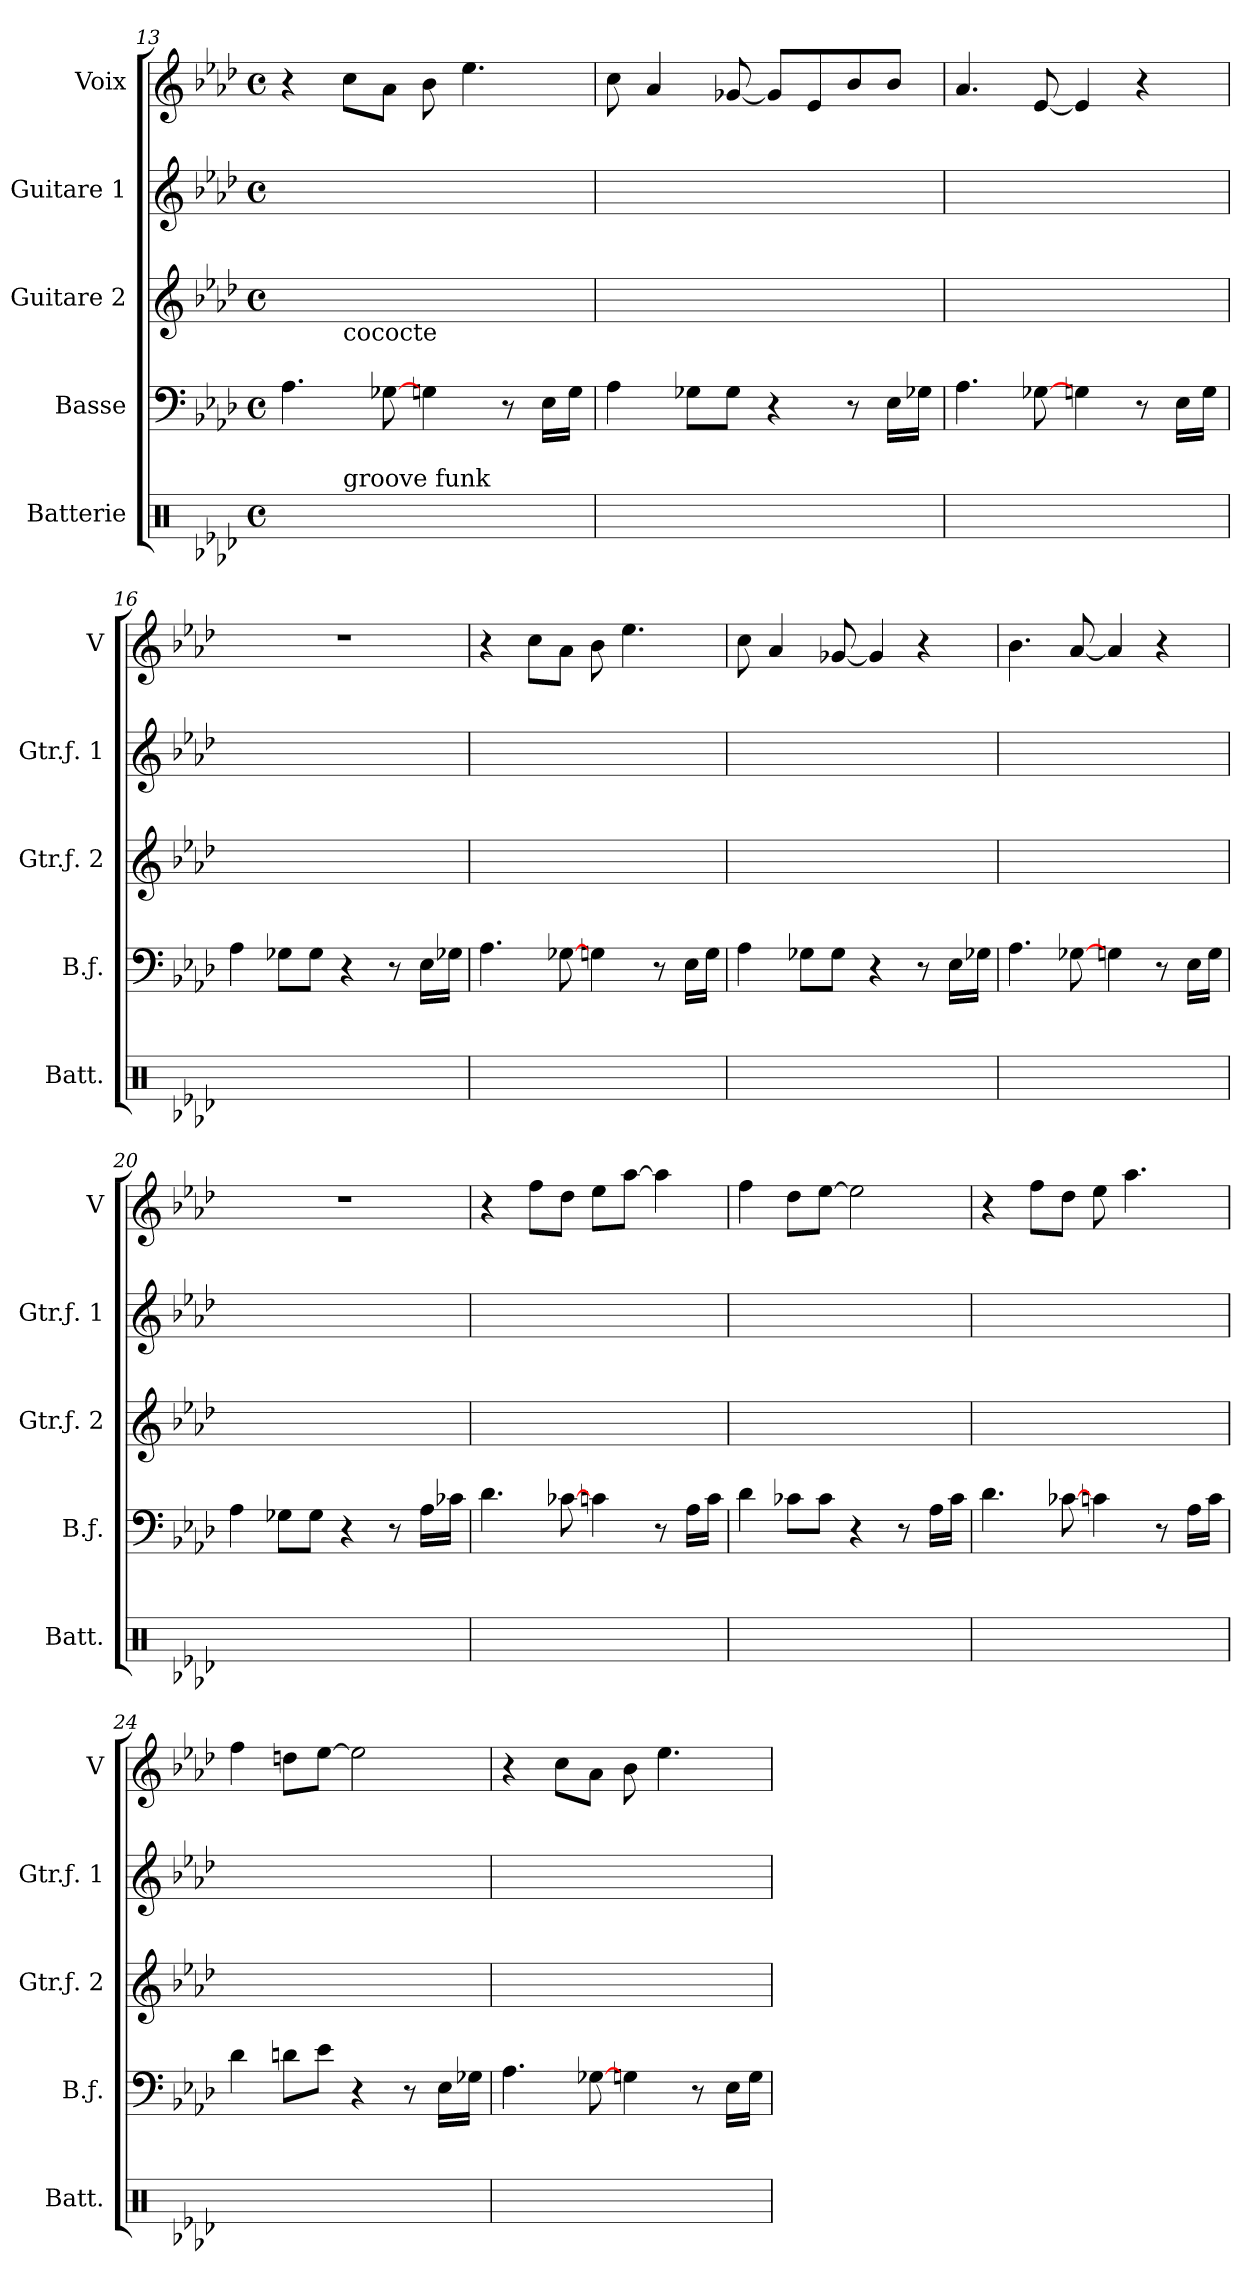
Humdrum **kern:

**kern	**kern	**kern	**kern	**kern
*part5	*part4	*part3	*part2	*part1
*staff5	*staff4	*staff3	*staff2	*staff1
*I"Batterie	*I"Basse	*I"Guitare  2	*I"Guitare 1	*I"Voix
*I'Batt.	*I'B.ƒ.	*I'Gtr.ƒ. 2	*I'Gtr.ƒ. 1	*I'V
!!LO:LB:g=z
*clefX	*clefF4	*clefG2	*clefG2	*clefG2
*	*ITrd7c12	*ITrd7c12	*ITrd7c12	*
*k[b-e-a-d-]	*k[b-e-a-d-]	*k[b-e-a-d-]	*k[b-e-a-d-]	*k[b-e-a-d-]
*A-:	*A-:	*A-:	*A-:	*A-:
*M4/4	*M4/4	*M4/4	*M4/4	*M4/4
*met(c)	*met(c)	*met(c)	*met(c)	*met(c)
=13	=13	=13	=13	=13
*^	*	*^	*	*
1Reeyy	4ryy	4.AA-\	1d-yy	4ryy	1d-yy	4r
!	!	!	!	!LO:TX:b:t=cococte	!	!
!	!LO:TX:a:t=groove funk	!	!	!	!	!
.	2.ryy	.	.	2.ryy	.	8cc\L
.	.	[8GG-X\	.	.	.	8a-\J
.	.	4GG\	.	.	.	8b-\
.	.	.	.	.	.	4.ee-\
.	.	8r	.	.	.	.
.	.	16EE-\LL	.	.	.	.
.	.	16GG\JJ	.	.	.	.
*v	*v	*	*v	*v	*	*
=14	=14	=14	=14	=14
1Rccyy	4AA-\	1d-yy	1d-yy	8cc\
.	.	.	.	4a-/
.	8GG-X\L	.	.	.
.	8GG-\J	.	.	[8g-X/
.	4r	.	.	8g-/L]
.	.	.	.	8e-/
.	8r	.	.	8b-/
.	16EE-\LL	.	.	8b-/J
.	16GG-X\JJ	.	.	.
=15	=15	=15	=15	=15
1Reeyy	4.AA-\	1d-yy	1d-yy	4.a-/
.	[8GG-X\	.	.	[8e-/
.	4GG\	.	.	4e-/]
.	8r	.	.	4r
.	16EE-\LL	.	.	.
.	16GG\JJ	.	.	.
=16	=16	=16	=16	=16
1Rddyy	4AA-\	1d-yy	1d-yy	1r
.	8GG-X\L	.	.	.
.	8GG-\J	.	.	.
.	4r	.	.	.
.	8r	.	.	.
.	16EE-\LL	.	.	.
.	16GG-X\JJ	.	.	.
!!LO:PB:g=z
=17	=17	=17	=17	=17
1Reeyy	4.AA-\	1d-yy	1d-yy	4r
.	.	.	.	8cc\L
.	[8GG-X\	.	.	8a-\J
.	4GG\	.	.	8b-\
.	.	.	.	4.ee-\
.	8r	.	.	.
.	16EE-\LL	.	.	.
.	16GG\JJ	.	.	.
=18	=18	=18	=18	=18
1Rccyy	4AA-\	1d-yy	1d-yy	8cc\
.	.	.	.	4a-/
.	8GG-X\L	.	.	.
.	8GG-\J	.	.	[8g-X/
.	4r	.	.	4g-/]
.	8r	.	.	4r
.	16EE-\LL	.	.	.
.	16GG-X\JJ	.	.	.
=19	=19	=19	=19	=19
1Reeyy	4.AA-\	1d-yy	1d-yy	4.b-\
.	[8GG-X\	.	.	[8a-/
.	4GG\	.	.	4a-/]
.	8r	.	.	4r
.	16EE-\LL	.	.	.
.	16GG\JJ	.	.	.
=20	=20	=20	=20	=20
1Rddyy	4AA-\	1d-yy	1d-yy	1r
.	8GG-X\L	.	.	.
.	8GG-\J	.	.	.
.	4r	.	.	.
.	8r	.	.	.
.	16AA-\LL	.	.	.
.	16C-X\JJ	.	.	.
!!LO:LB:g=z
=21	=21	=21	=21	=21
1Reeyy	4.D-\	1gyy	1gyy	4r
.	.	.	.	8ff\L
.	[8C-X\	.	.	8dd-\J
.	4C\	.	.	8ee-\L
.	.	.	.	[8aa-\J
.	8r	.	.	4aa-\]
.	16AA-\LL	.	.	.
.	16C\JJ	.	.	.
=22	=22	=22	=22	=22
1Rccyy	4D-\	1gyy	1gyy	4ff\
.	8C-X\L	.	.	8dd-\L
.	8C-\J	.	.	[8ee-\J
.	4r	.	.	2ee-\]
.	8r	.	.	.
.	16AA-\LL	.	.	.
.	16C-\JJ	.	.	.
=23	=23	=23	=23	=23
1Reeyy	4.D-\	1gyy	1gyy	4r
.	.	.	.	8ff\L
.	[8C-X\	.	.	8dd-\J
.	4C\	.	.	8ee-\
.	.	.	.	4.aa-\
.	8r	.	.	.
.	16AA-\LL	.	.	.
.	16C\JJ	.	.	.
=24	=24	=24	=24	=24
1Rddyy	4D-\	1gyy	1gyy	4ff\
.	8Dn\L	.	.	8ddn\L
.	8E-\J	.	.	[8ee-\J
.	4r	.	.	2ee-\]
.	8r	.	.	.
.	16EE-\LL	.	.	.
.	16GG-X\JJ	.	.	.
!!LO:PB:g=z
=25	=25	=25	=25	=25
1Reeyy	4.AA-\	1d-yy	1d-yy	4r
.	.	.	.	8cc\L
.	[8GG-\	.	.	8a-\J
.	4GG\	.	.	8b-\
.	.	.	.	4.ee-\
.	8r	.	.	.
.	16EE-\LL	.	.	.
.	16GG\JJ	.	.	.
=	=	=	=	=
*-	*-	*-	*-	*-
